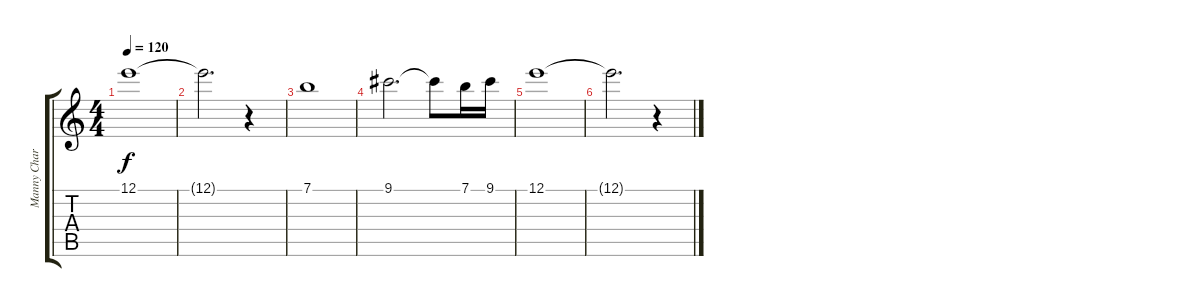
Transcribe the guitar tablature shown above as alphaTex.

\track ("Manny Charlton (solo guitar #1)" "Manny Char") {instrument overdrivenguitar}
\staff {score tabs}
\tuning (E4 B3 G3 D3 A2 E2) {hide}
\ts (4 4)
\tempo 120
\clef g2
\ks c
12.1.1{dy f} |
12.1{t}.2{d} r.4 |
7.1.1 |
9.1.2{d} 9.1{t}.8 7.1.16 9.1.16 |
12.1.1 |
12.1{t}.2{d} r.4
